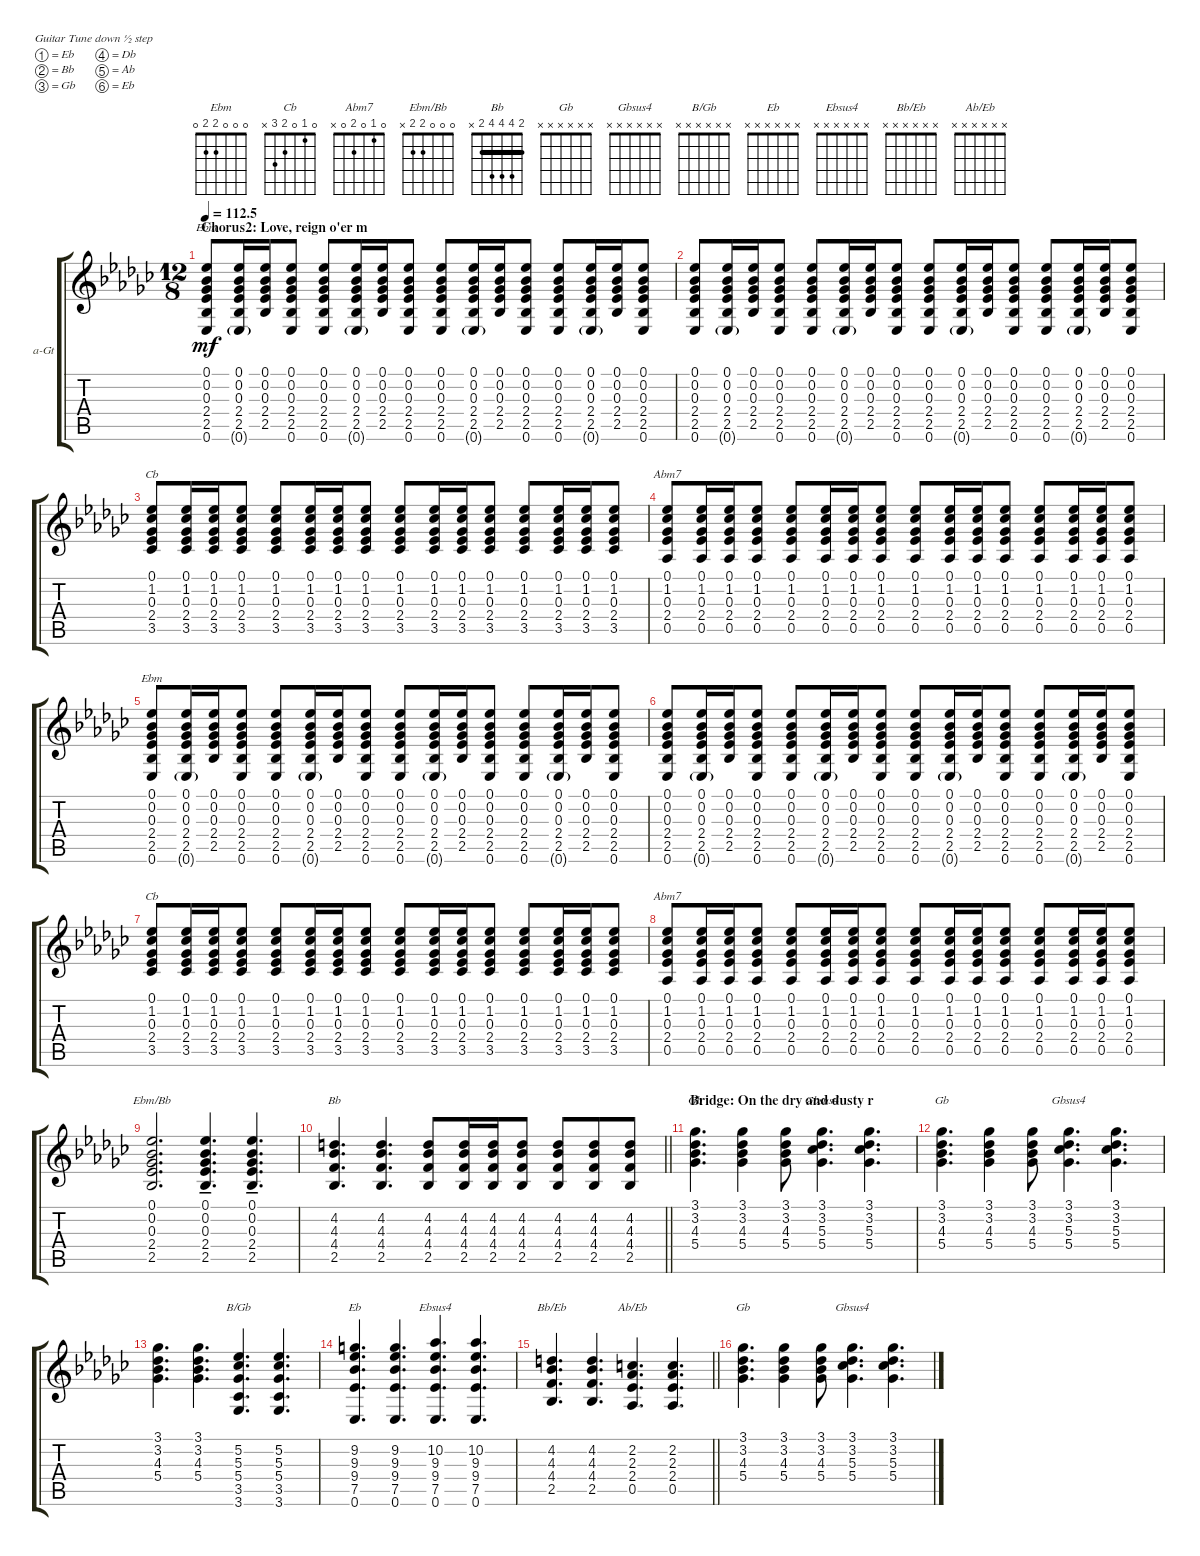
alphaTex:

\bracketExtendMode groupsimilarinstruments
\firstSystemTrackNameOrientation horizontal
\otherSystemsTrackNameOrientation horizontal
\track ("Acoustic Guitar" "a-Gt") {instrument acousticguitarsteel}
\staff {score tabs}
\tuning (Eb4 Bb3 Gb3 Db3 Ab2 Eb2)
\chord ("Ebm" 0 0 0 2 2 0)
\chord ("Cb" 0 1 0 2 3 x)
\chord ("Abm7" 0 1 0 2 0 x)
\chord ("Ebm/Bb" 0 0 0 2 2 x)
\chord ("Bb" 2 4 4 4 2 x) {barre 2}
\chord ("Gb" x x x x x x)
\chord ("Gbsus4" x x x x x x)
\chord ("B/Gb" x x x x x x)
\chord ("Eb" x x x x x x)
\chord ("Ebsus4" x x x x x x)
\chord ("Bb/Eb" x x x x x x)
\chord ("Ab/Eb" x x x x x x)
\ts (12 8)
\section ("" "Chorus2: Love, reign o'er m")
\tempo
112.5
\accidentals auto
\clef g2
\ottava regular
\simile none
\ks ebminor
(0.1 0.6 2.5 2.4 0.3 0.2).8{ch "Ebm" dy mf} (0.1 0.6{g} 2.5 2.4 0.3 0.2).16 (0.1 2.5 2.4 0.3 0.2).16 (0.1 0.6 2.5 2.4 0.3 0.2).8 (0.1 0.6 2.5 2.4 0.3 0.2).8 (0.1 0.6{g} 2.5 2.4 0.3 0.2).16 (0.1 2.5 2.4 0.3 0.2).16 (0.1 0.6 2.5 2.4 0.3 0.2).8 (0.1 0.6 2.5 2.4 0.3 0.2).8 (0.1 0.6{g} 2.5 2.4 0.3 0.2).16 (0.1 2.5 2.4 0.3 0.2).16 (0.1 0.6 2.5 2.4 0.3 0.2).8 (0.1 0.6 2.5 2.4 0.3 0.2).8 (0.1 0.6{g} 2.5 2.4 0.3 0.2).16 (0.1 2.5 2.4 0.3 0.2).16 (0.1 0.6 2.5 2.4 0.3 0.2).8 |
(0.1 0.6 2.5 2.4 0.3 0.2).8 (0.1 0.6{g} 2.5 2.4 0.3 0.2).16 (0.1 2.5 2.4 0.3 0.2).16 (0.1 0.6 2.5 2.4 0.3 0.2).8 (0.1 0.6 2.5 2.4 0.3 0.2).8 (0.1 0.6{g} 2.5 2.4 0.3 0.2).16 (0.1 2.5 2.4 0.3 0.2).16 (0.1 0.6 2.5 2.4 0.3 0.2).8 (0.1 0.6 2.5 2.4 0.3 0.2).8 (0.1 0.6{g} 2.5 2.4 0.3 0.2).16 (0.1 2.5 2.4 0.3 0.2).16 (0.1 0.6 2.5 2.4 0.3 0.2).8 (0.1 0.6 2.5 2.4 0.3 0.2).8 (0.1 0.6{g} 2.5 2.4 0.3 0.2).16 (0.1 2.5 2.4 0.3 0.2).16 (0.1 0.6 2.5 2.4 0.3 0.2).8 |
(3.5 2.4 0.3 1.2 0.1).8{ch "Cb"} (3.5 2.4 0.3 1.2 0.1).16 (3.5 2.4 0.3 1.2 0.1).16 (3.5 2.4 0.3 1.2 0.1).8 (3.5 2.4 0.3 1.2 0.1).8 (3.5 2.4 0.3 1.2 0.1).16 (3.5 2.4 0.3 1.2 0.1).16 (3.5 2.4 0.3 1.2 0.1).8 (3.5 2.4 0.3 1.2 0.1).8 (3.5 2.4 0.3 1.2 0.1).16 (3.5 2.4 0.3 1.2 0.1).16 (3.5 2.4 0.3 1.2 0.1).8 (3.5 2.4 0.3 1.2 0.1).8 (3.5 2.4 0.3 1.2 0.1).16 (3.5 2.4 0.3 1.2 0.1).16 (3.5 2.4 0.3 1.2 0.1).8 |
(0.5 2.4 0.3 1.2 0.1).8{ch "Abm7"} (0.5 2.4 0.3 1.2 0.1).16 (0.5 2.4 0.3 1.2 0.1).16 (0.5 2.4 0.3 1.2 0.1).8 (0.5 2.4 0.3 1.2 0.1).8 (0.5 2.4 0.3 1.2 0.1).16 (0.5 2.4 0.3 1.2 0.1).16 (0.5 2.4 0.3 1.2 0.1).8 (0.5 2.4 0.3 1.2 0.1).8 (0.5 2.4 0.3 1.2 0.1).16 (0.5 2.4 0.3 1.2 0.1).16 (0.5 2.4 0.3 1.2 0.1).8 (0.5 2.4 0.3 1.2 0.1).8 (0.5 2.4 0.3 1.2 0.1).16 (0.5 2.4 0.3 1.2 0.1).16 (0.5 2.4 0.3 1.2 0.1).8 |
(0.1 0.6 2.5 2.4 0.3 0.2).8{ch "Ebm"} (0.1 0.6{g} 2.5 2.4 0.3 0.2).16 (0.1 2.5 2.4 0.3 0.2).16 (0.1 0.6 2.5 2.4 0.3 0.2).8 (0.1 0.6 2.5 2.4 0.3 0.2).8 (0.1 0.6{g} 2.5 2.4 0.3 0.2).16 (0.1 2.5 2.4 0.3 0.2).16 (0.1 0.6 2.5 2.4 0.3 0.2).8 (0.1 0.6 2.5 2.4 0.3 0.2).8 (0.1 0.6{g} 2.5 2.4 0.3 0.2).16 (0.1 2.5 2.4 0.3 0.2).16 (0.1 0.6 2.5 2.4 0.3 0.2).8 (0.1 0.6 2.5 2.4 0.3 0.2).8 (0.1 0.6{g} 2.5 2.4 0.3 0.2).16 (0.1 2.5 2.4 0.3 0.2).16 (0.1 0.6 2.5 2.4 0.3 0.2).8 |
(0.1 0.6 2.5 2.4 0.3 0.2).8 (0.1 0.6{g} 2.5 2.4 0.3 0.2).16 (0.1 2.5 2.4 0.3 0.2).16 (0.1 0.6 2.5 2.4 0.3 0.2).8 (0.1 0.6 2.5 2.4 0.3 0.2).8 (0.1 0.6{g} 2.5 2.4 0.3 0.2).16 (0.1 2.5 2.4 0.3 0.2).16 (0.1 0.6 2.5 2.4 0.3 0.2).8 (0.1 0.6 2.5 2.4 0.3 0.2).8 (0.1 0.6{g} 2.5 2.4 0.3 0.2).16 (0.1 2.5 2.4 0.3 0.2).16 (0.1 0.6 2.5 2.4 0.3 0.2).8 (0.1 0.6 2.5 2.4 0.3 0.2).8 (0.1 0.6{g} 2.5 2.4 0.3 0.2).16 (0.1 2.5 2.4 0.3 0.2).16 (0.1 0.6 2.5 2.4 0.3 0.2).8 |
(3.5 2.4 0.3 1.2 0.1).8{ch "Cb"} (3.5 2.4 0.3 1.2 0.1).16 (3.5 2.4 0.3 1.2 0.1).16 (3.5 2.4 0.3 1.2 0.1).8 (3.5 2.4 0.3 1.2 0.1).8 (3.5 2.4 0.3 1.2 0.1).16 (3.5 2.4 0.3 1.2 0.1).16 (3.5 2.4 0.3 1.2 0.1).8 (3.5 2.4 0.3 1.2 0.1).8 (3.5 2.4 0.3 1.2 0.1).16 (3.5 2.4 0.3 1.2 0.1).16 (3.5 2.4 0.3 1.2 0.1).8 (3.5 2.4 0.3 1.2 0.1).8 (3.5 2.4 0.3 1.2 0.1).16 (3.5 2.4 0.3 1.2 0.1).16 (3.5 2.4 0.3 1.2 0.1).8 |
(0.5 2.4 0.3 1.2 0.1).8{ch "Abm7"} (0.5 2.4 0.3 1.2 0.1).16 (0.5 2.4 0.3 1.2 0.1).16 (0.5 2.4 0.3 1.2 0.1).8 (0.5 2.4 0.3 1.2 0.1).8 (0.5 2.4 0.3 1.2 0.1).16 (0.5 2.4 0.3 1.2 0.1).16 (0.5 2.4 0.3 1.2 0.1).8 (0.5 2.4 0.3 1.2 0.1).8 (0.5 2.4 0.3 1.2 0.1).16 (0.5 2.4 0.3 1.2 0.1).16 (0.5 2.4 0.3 1.2 0.1).8 (0.5 2.4 0.3 1.2 0.1).8 (0.5 2.4 0.3 1.2 0.1).16 (0.5 2.4 0.3 1.2 0.1).16 (0.5 2.4 0.3 1.2 0.1).8 |
(0.2 0.1 0.3 2.4 2.5).2{d ch "Ebm/Bb"} (0.2{ten} 0.1 0.3 2.4 2.5).4{d} (0.2{ten} 0.1 0.3 2.4 2.5).4{d} |
\barLineRight lightlight
(2.5 4.4 4.3 4.2).4{d ch "Bb"} (2.5 4.4 4.3 4.2).4{d} (2.5 4.4 4.3 4.2).8 (2.5 4.4 4.3 4.2).16 (2.5 4.4 4.3 4.2).16 (2.5 4.4 4.3 4.2).8 (2.5 4.4 4.3 4.2).8 (2.5 4.4 4.3 4.2).8 (2.5 4.4 4.3 4.2).8 |
\section ("" "Bridge: On the dry and dusty r")
(3.2 3.1 4.3 5.4).4{d ch "Gb"} (3.2 3.1 4.3 5.4).4 (3.2 3.1 4.3 5.4).8 (3.2 3.1 5.3 5.4).4{d ch "Gbsus4"} (3.2 3.1 5.3 5.4).4{d} |
(3.2 3.1 4.3 5.4).4{d ch "Gb"} (3.2 3.1 4.3 5.4).4 (3.2 3.1 4.3 5.4).8 (3.2 3.1 5.3 5.4).4{d ch "Gbsus4"} (3.2 3.1 5.3 5.4).4{d} |
(3.2 3.1 4.3 5.4).4{d} (3.2 3.1 4.3 5.4).4{d} (5.2 5.3 5.4 3.5 3.6).4{d ch "B/Gb"} (5.2 5.3 5.4 3.5 3.6).4{d} |
(9.2 9.3 7.5 9.4 0.6).4{d ch "Eb"} (9.2 9.3 7.5 9.4 0.6).4{d} (10.2 9.3 9.4 7.5 0.6).4{d ch "Ebsus4"} (10.2 9.3 9.4 7.5 0.6).4{d} |
\barLineRight lightlight
(4.2 4.4 4.3 2.5).4{d ch "Bb/Eb"} (4.2 4.4 4.3 2.5).4{d} (0.5 2.4 2.3 2.2).4{d ch "Ab/Eb"} (0.5 2.4 2.3 2.2).4{d} |
(3.2 3.1 4.3 5.4).4{d ch "Gb"} (3.2 3.1 4.3 5.4).4 (3.2 3.1 4.3 5.4).8 (3.2 3.1 5.3 5.4).4{d ch "Gbsus4"} (3.2 3.1 5.3 5.4).4{d}
